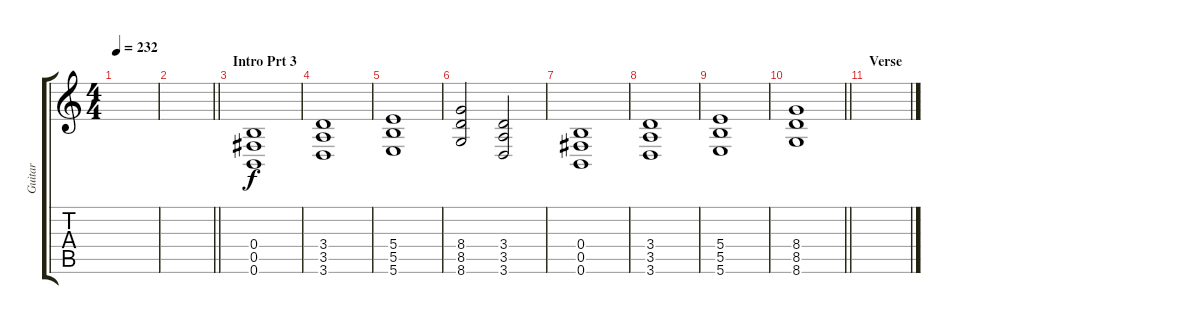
\track ("Guitar" "Guitar") {instrument distortionguitar}
\staff {score tabs}
\tuning (Db4 Ab3 E3 B2 Gb2 B1) {hide}
\ts (4 4)
\tempo 232
\clef g2
\ks c
|
\barLineRight lightlight
|
\section ("" "Intro Prt 3")
(0.4 0.5 0.6).1 |
(3.4 3.5 3.6).1 |
(5.4 5.5 5.6).1 |
(8.4 8.5 8.6).2 (3.4 3.5 3.6).2 |
(0.4 0.5 0.6).1 |
(3.4 3.5 3.6).1 |
(5.4 5.5 5.6).1 |
\barLineRight lightlight
(8.4 8.5 8.6).1 |
\section ("" "Verse")
